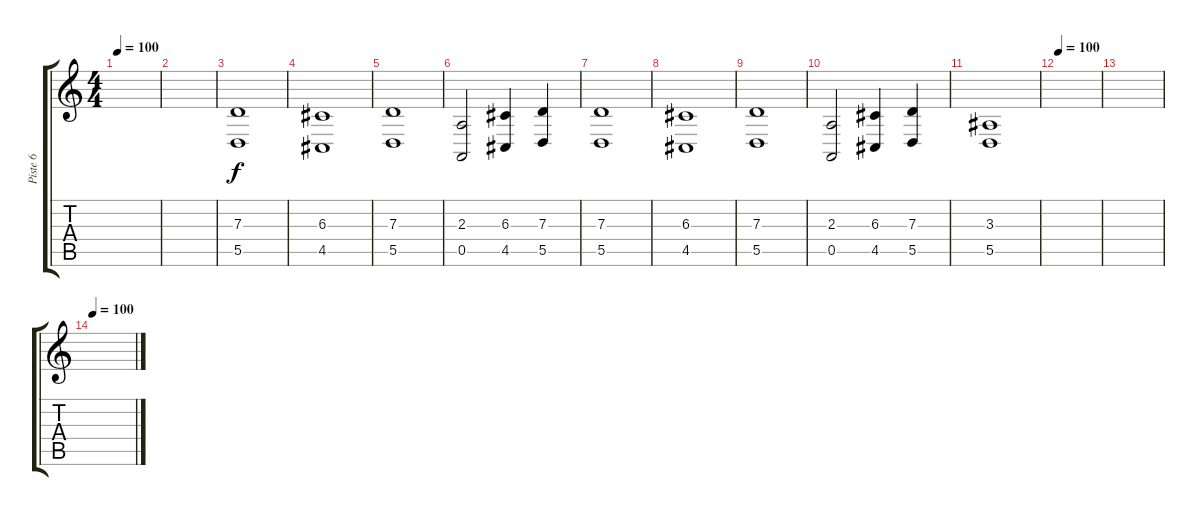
\track ("Piste 6" "Piste 6") {instrument stringensemble2}
\staff {score tabs}
\tuning (E4 B3 G3 D3 A2 E2) {hide}
\ts (4 4)
\tempo 100
\clef g2
\ks c
|
|
(7.3 5.5).1 |
(6.3 4.5).1 |
(7.3 5.5).1 |
(2.3 0.5).2 (6.3 4.5).4 (7.3 5.5).4 |
(7.3 5.5).1 |
(6.3 4.5).1 |
(7.3 5.5).1 |
(2.3 0.5).2 (6.3 4.5).4 (7.3 5.5).4 |
(3.3 5.5).1 |
\tempo 100
|
|
\tempo 100
